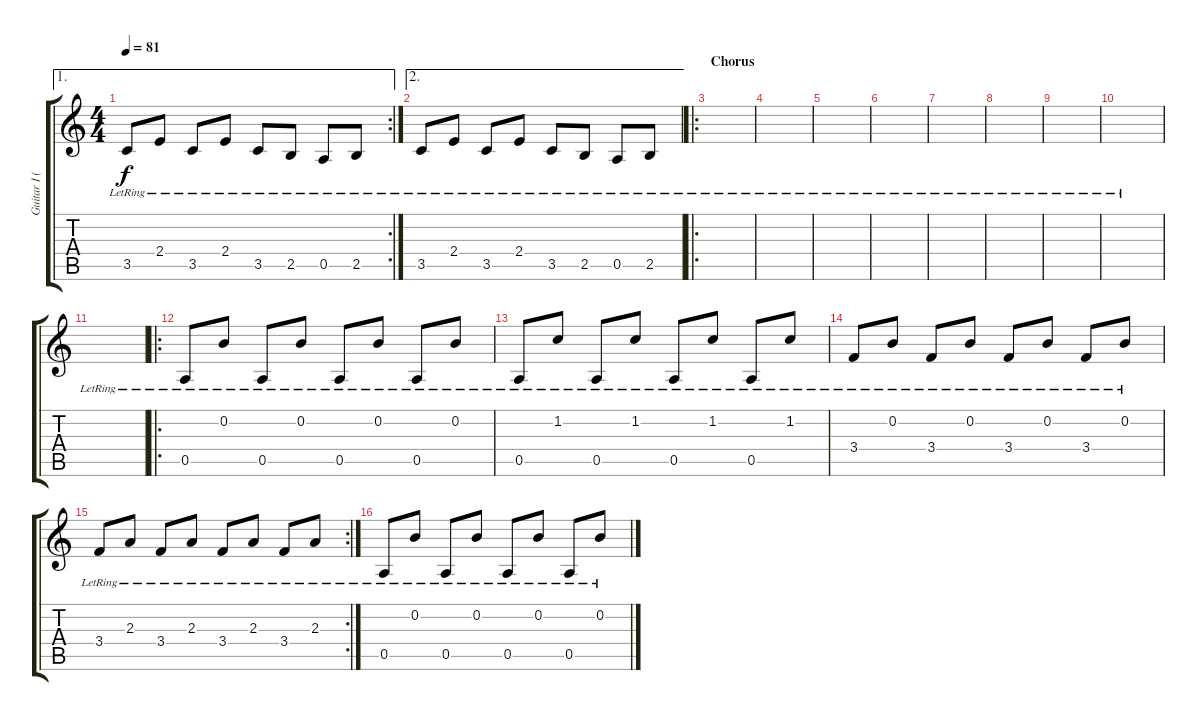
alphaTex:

\track ("Guitar I (clean w/ chorus)" "Guitar I (") {instrument electricguitarclean}
\staff {score tabs}
\tuning (E4 B3 G3 D3 A2 E2) {hide}
\ae 1
\rc 2
\ts (4 4)
\tempo 81
\clef g2
\ks c
3.5{lr}.8{dy f} 2.4{lr}.8 3.5{lr}.8 2.4{lr}.8 3.5{lr}.8 2.5{lr}.8 0.5{lr}.8 2.5{lr}.8 |
\ae 2
3.5{lr}.8 2.4{lr}.8 3.5{lr}.8 2.4{lr}.8 3.5{lr}.8 2.5{lr}.8 0.5{lr}.8 2.5{lr}.8 |
\ro
\section ("" "Chorus")
|
|
|
|
|
|
|
|
|
\ro
0.5{lr}.8 0.2{lr}.8 0.5{lr}.8 0.2{lr}.8 0.5{lr}.8 0.2{lr}.8 0.5{lr}.8 0.2{lr}.8 |
0.5{lr}.8 1.2{lr}.8 0.5{lr}.8 1.2{lr}.8 0.5{lr}.8 1.2{lr}.8 0.5{lr}.8 1.2{lr}.8 |
3.4{lr}.8 0.2{lr}.8 3.4{lr}.8 0.2{lr}.8 3.4{lr}.8 0.2{lr}.8 3.4{lr}.8 0.2{lr}.8 |
\rc 2
3.4{lr}.8 2.3{lr}.8 3.4{lr}.8 2.3{lr}.8 3.4{lr}.8 2.3{lr}.8 3.4{lr}.8 2.3{lr}.8 |
0.5{lr}.8 0.2{lr}.8 0.5{lr}.8 0.2{lr}.8 0.5{lr}.8 0.2{lr}.8 0.5{lr}.8 0.2{lr}.8
